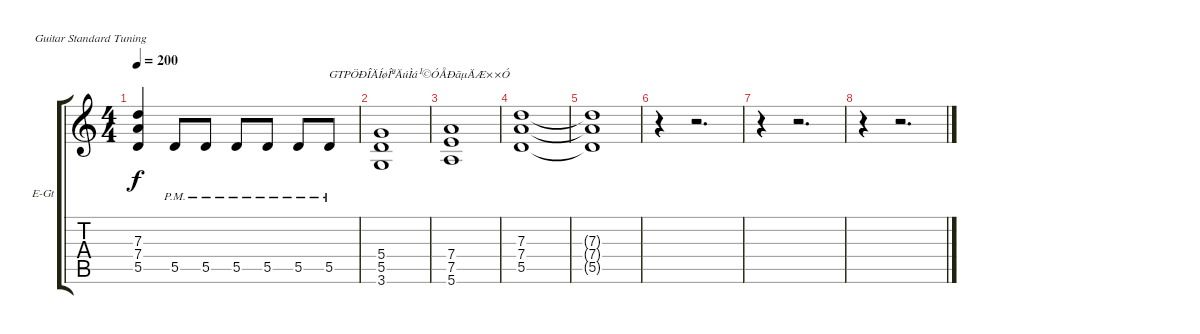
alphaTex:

\bracketExtendMode groupsimilarinstruments
\firstSystemTrackNameOrientation horizontal
\otherSystemsTrackNameOrientation horizontal
\track ("Rhythme" "E-Gt") {instrument distortionguitar}
\staff {score tabs}
\tuning (E4 B3 G3 D3 A2 E2)
\ts (4 4)
\tempo 200
\clef g2
\ks c
(7.3 7.4 5.5).4{dy f} 5.5{pm}.8 5.5{pm}.8 5.5{pm}.8 5.5{pm}.8 5.5{pm}.8 5.5{pm}.8{txt "GTPÖÐÎÄÍøÎªÄúÌá¹©ÓÅÐãµÄÆ××Ó"} |
(5.4 5.5 3.6).1 |
(7.4 7.5 5.6).1 |
(7.3 7.4 5.5).1 |
(7.3{t} 7.4{t} 5.5{t}).1 |
r.4 r.2{d} |
r.4 r.2{d} |
r.4 r.2{d}
